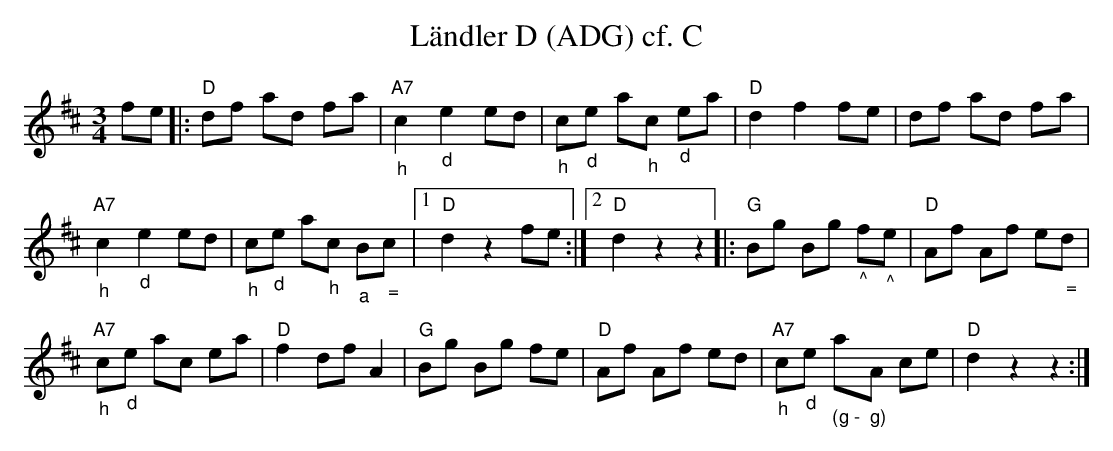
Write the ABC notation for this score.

X:1
T:L\"andler D (ADG) cf. C
M:3/4
L:1/8
K:Dmaj%%MIDI gchordon
fe |: "D"df ad fa | "A7""_h"c2"_d"e2ed | "_h"c"_d"e a"_h"c "_d"ea | "D"d2f2fe | df ad fa |
"A7""_h"c2"_d"e2ed | "_h"c"_d"e a"_h"c "_a"B"_ ="c |1 "D"d2z2fe :|2 "D"d2z2z2 |: "G"Bg Bg "_^"f"_^"e | "D"Af Af e"_ ="d |
"A7""_h"c"_d"e ac ea | "D"f2dfA2 | "G"Bg Bg fe | "D"Af Af ed | "A7""_h"c"_d"e "_ (g -"a"_g)"A ce | "D"d2z2z2 :|
